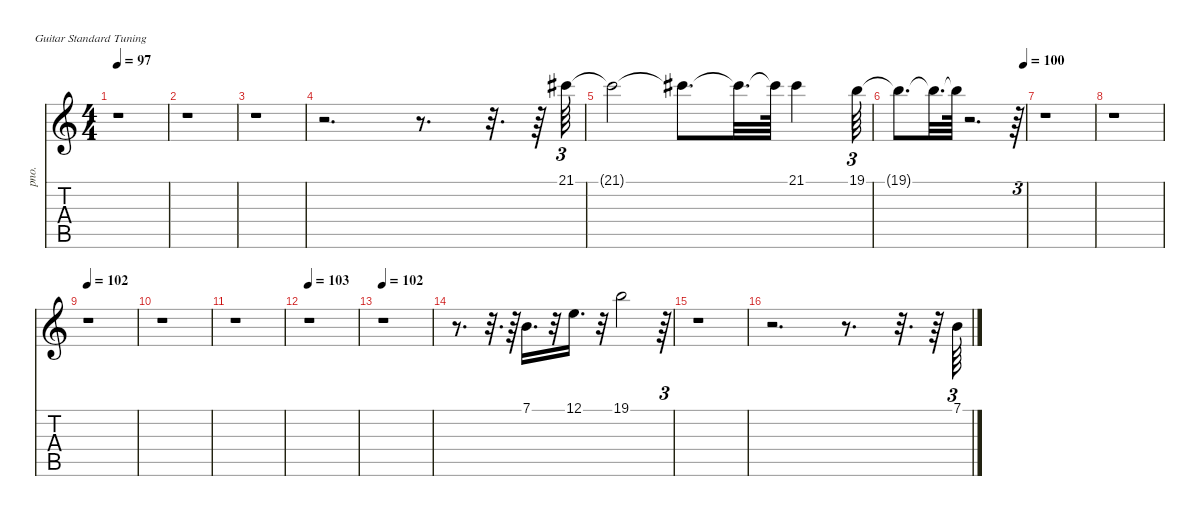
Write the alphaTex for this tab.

\defaultSystemsLayout 4
\hideDynamics
\bracketExtendMode nobrackets
\otherSystemsTrackNameOrientation horizontal
\track ("Track 1" "pno.") {instrument acousticgrandpiano}
\staff {score tabs}
\tuning (E4 B3 G3 D3 A2 E2)
\ts (4 4)
\tempo 97
\clef g2
\ks c
r.1{dy f beam Down} |
r.1{beam Down} |
r.1{beam Down} |
r.2{d instrument glockenspiel beam Down} r.8{d beam Down} r.32{d beam Down} r.64{beam Down} 21.1{acc #}.64{tu (3 2) dy mp beam Down} |
21.1{t acc #}.2{dy f beam Down} 21.1{t acc #}.8{d beam Down} 21.1{t acc #}.32{d beam Down} 21.1{t acc #}.64{beam Down} 21.1{acc #}.4{dy mp beam Down} 19.1.64{tu (3 2) beam Down} |
\tempo (100 0.989691)
19.1{t}.8{d dy f beam Down} 19.1{t}.32{d beam Down} 19.1{t}.64{beam Down} r.2{d beam Down} r.64{tu (3 2) beam Down} |
r.1{beam Down} |
r.1{beam Down} |
\tempo 102
r.1{beam Down} |
r.1{beam Down} |
r.1{beam Down} |
\tempo 103
r.1{beam Down} |
\tempo 102
r.1{beam Down} |
r.8{d instrument trumpet beam Down} r.32{d beam Down} r.64{beam Down} 7.1.16{d dy mf beam Down} r.32{beam Down} 12.1.16{d beam Down} r.32{beam Down} 19.1.2{beam Down} r.64{tu (3 2) beam Down} |
r.1{beam Down} |
r.2{d beam Down} r.8{d beam Down} r.32{d beam Down} r.64{beam Down} 7.1.64{tu (3 2) dy fff beam Down}
